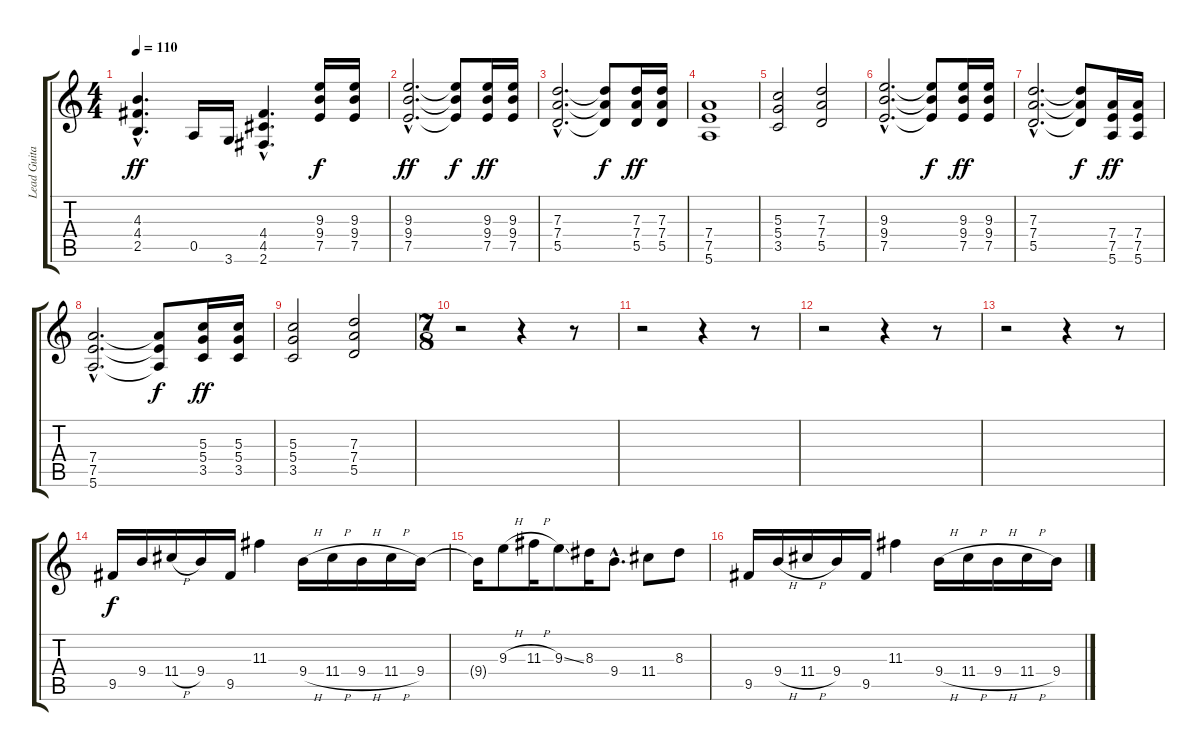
\track ("Lead Guitar" "Lead Guita") {instrument distortionguitar}
\staff {score tabs}
\tuning (E4 B3 G3 D3 A2 E2) {hide}
\ts (4 4)
\tempo 110
\clef g2
\ks c
(4.3{hac} 4.4{hac} 2.5{hac}).4{d dy ff} 0.5.16 3.6.16 (4.4{hac} 4.5{hac} 2.6{hac}).4{d} (9.3 9.4 7.5).16{dy f} (9.3 9.4 7.5).16 |
(9.3{hac} 9.4{hac} 7.5{hac}).2{d dy ff} (9.3{t} 9.4{t} 7.5{t}).8{dy f} (9.3 9.4 7.5).16{dy ff} (9.3 9.4 7.5).16 |
(7.3{hac} 7.4{hac} 5.5{hac}).2{d} (7.3{t} 7.4{t} 5.5{t}).8{dy f} (7.3 7.4 5.5).16{dy ff} (7.3 7.4 5.5).16 |
(7.4 7.5 5.6).1 |
(5.3 5.4 3.5).2 (7.3 7.4 5.5).2 |
(9.3{hac} 9.4{hac} 7.5{hac}).2{d} (9.3{t} 9.4{t} 7.5{t}).8{dy f} (9.3 9.4 7.5).16{dy ff} (9.3 9.4 7.5).16 |
(7.3{hac} 7.4{hac} 5.5{hac}).2{d} (7.3{t} 7.4{t} 5.5{t}).8{dy f} (7.4 7.5 5.6).16{dy ff} (7.4 7.5 5.6).16 |
(7.4{hac} 7.5{hac} 5.6{hac}).2{d} (7.4{t} 7.5{t} 5.6{t}).8{dy f} (5.3 5.4 3.5).16{dy ff} (5.3 5.4 3.5).16 |
(5.3 5.4 3.5).2 (7.3 7.4 5.5).2 |
\ts (7 8)
r.2 r.4 r.8 |
r.2 r.4 r.8 |
r.2 r.4 r.8 |
r.2 r.4 r.8 |
9.5.16{dy f volume 13 instrument electricguitarjazz} 9.4.16 11.4{h}.16 9.4.16 9.5.16 11.3.4 9.4{h}.16 11.4{h}.16 9.4{h}.16 11.4{h}.16 9.4.16 |
9.4{t}.16 9.3{h}.8 11.3{h}.16 9.3{ss}.8 8.3.16 9.4{hac}.8{d} 11.4.8 8.3.8 |
9.5.16 9.4{h}.16 11.4{h}.16 9.4.16 9.5.16 11.3.4 9.4{h}.16 11.4{h}.16 9.4{h}.16 11.4{h}.16 9.4.16
